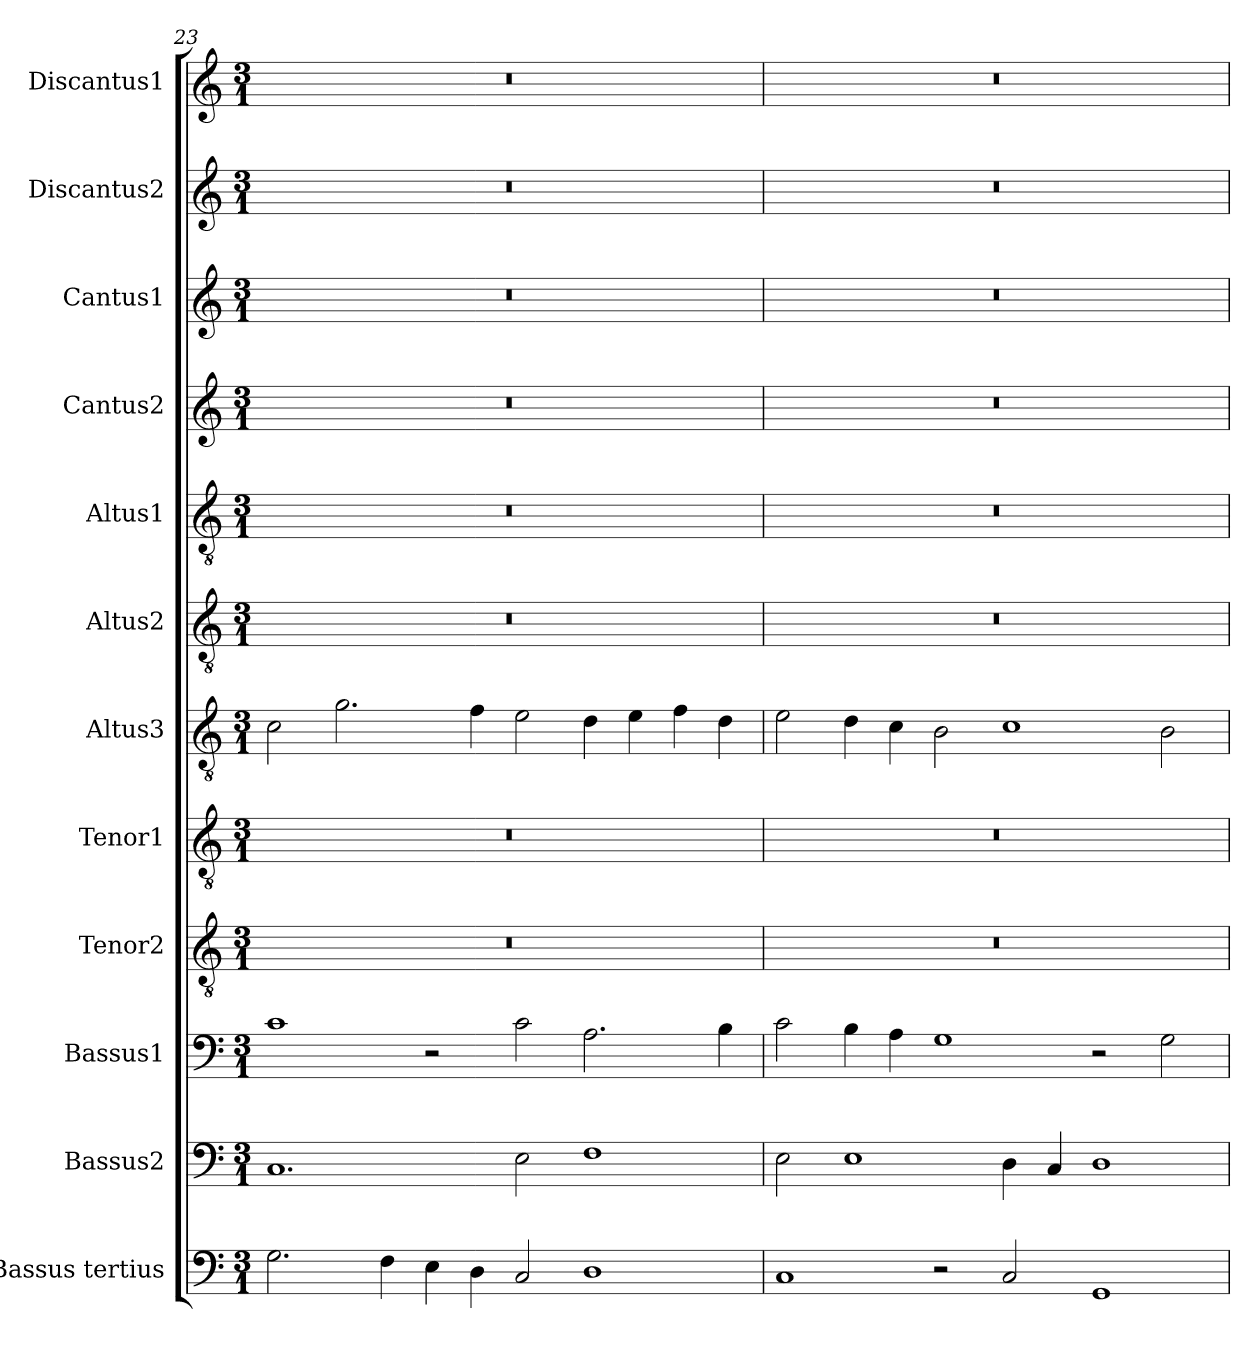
**kern	**kern	**kern	**kern	**kern	**kern	**kern	**kern	**kern	**kern	**kern	**kern
*part12	*part11	*part10	*part9	*part8	*part7	*part6	*part5	*part4	*part3	*part2	*part1
*staff12	*staff11	*staff10	*staff9	*staff8	*staff7	*staff6	*staff5	*staff4	*staff3	*staff2	*staff1
*I"Bassus tertius	*I"Bassus2	*I"Bassus1	*I"Tenor2	*I"Tenor1	*I"Altus3	*I"Altus2	*I"Altus1	*I"Cantus2	*I"Cantus1	*I"Discantus2	*I"Discantus1
*I'B3	*I'B2	*I'B1	*I'T2	*I'T1	*I'A3	*I'A2	*I'A1	*I'C2	*I'C1	*I'D2	*I'D1
*clefF4	*clefF4	*clefF4	*clefGv2	*clefGv2	*clefGv2	*clefGv2	*clefGv2	*clefG2	*clefG2	*clefG2	*clefG2
*k[]	*k[]	*k[]	*k[]	*k[]	*k[]	*k[]	*k[]	*k[]	*k[]	*k[]	*k[]
*M3/1	*M3/1	*M3/1	*M3/1	*M3/1	*M3/1	*M3/1	*M3/1	*M3/1	*M3/1	*M3/1	*M3/1
=23	=23	=23	=23	=23	=23	=23	=23	=23	=23	=23	=23
2.G\	1.C	1c	0.r	0.r	2c\	0.r	0.r	0.r	0.r	0.r	0.r
.	.	.	.	.	2.g\	.	.	.	.	.	.
4F\	.	.	.	.	.	.	.	.	.	.	.
4E\	.	2r	.	.	.	.	.	.	.	.	.
4D\	.	.	.	.	4f\	.	.	.	.	.	.
2C/	2E\	2c\	.	.	2e\	.	.	.	.	.	.
1D	1F	2.A\	.	.	4d\	.	.	.	.	.	.
.	.	.	.	.	4e\	.	.	.	.	.	.
.	.	.	.	.	4f\	.	.	.	.	.	.
.	.	4B\	.	.	4d\	.	.	.	.	.	.
=24	=24	=24	=24	=24	=24	=24	=24	=24	=24	=24	=24
1C	2E\	2c\	0.r	0.r	2e\	0.r	0.r	0.r	0.r	0.r	0.r
.	1E	4B\	.	.	4d\	.	.	.	.	.	.
.	.	4A\	.	.	4c\	.	.	.	.	.	.
2r	.	1G	.	.	2B\	.	.	.	.	.	.
2C/	4D\	.	.	.	1c	.	.	.	.	.	.
.	4C/	.	.	.	.	.	.	.	.	.	.
1GG	1D	2r	.	.	.	.	.	.	.	.	.
.	.	2G\	.	.	2B\	.	.	.	.	.	.
=	=	=	=	=	=	=	=	=	=	=	=
*-	*-	*-	*-	*-	*-	*-	*-	*-	*-	*-	*-
